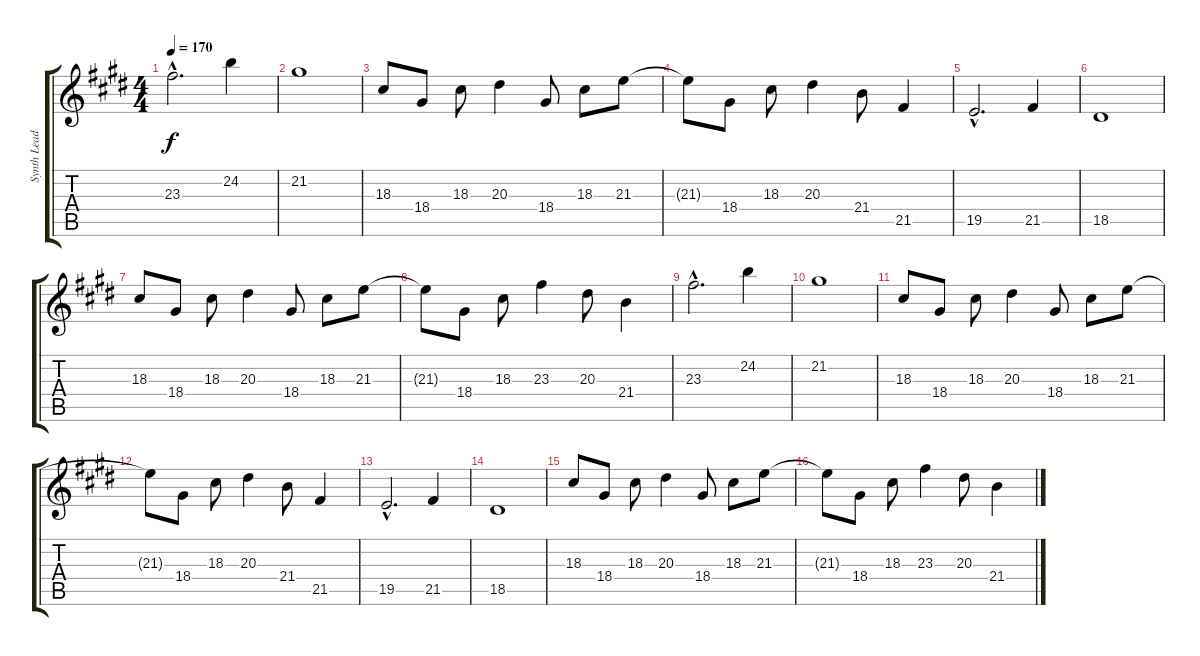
\track ("Synth Lead" "Synth Lead") {instrument lead2sawtooth}
\staff {score tabs}
\tuning (E4 B3 G3 D3 A2 E2) {hide}
\ts (4 4)
\tempo 170
\clef g2
\ks c#minor
23.3{hac}.2{d dy f} 24.2.4 |
21.2.1 |
18.3.8 18.4.8 18.3.8 20.3.4 18.4.8 18.3.8 21.3.8 |
21.3{t}.8 18.4.8 18.3.8 20.3.4 21.4.8 21.5.4 |
19.5{hac}.2{d} 21.5.4 |
18.5.1 |
18.3.8 18.4.8 18.3.8 20.3.4 18.4.8 18.3.8 21.3.8 |
21.3{t}.8 18.4.8 18.3.8 23.3.4 20.3.8 21.4.4 |
23.3{hac}.2{d} 24.2.4 |
21.2.1 |
18.3.8 18.4.8 18.3.8 20.3.4 18.4.8 18.3.8 21.3.8 |
21.3{t}.8 18.4.8 18.3.8 20.3.4 21.4.8 21.5.4 |
19.5{hac}.2{d} 21.5.4 |
18.5.1 |
18.3.8 18.4.8 18.3.8 20.3.4 18.4.8 18.3.8 21.3.8 |
21.3{t}.8 18.4.8 18.3.8 23.3.4 20.3.8 21.4.4
